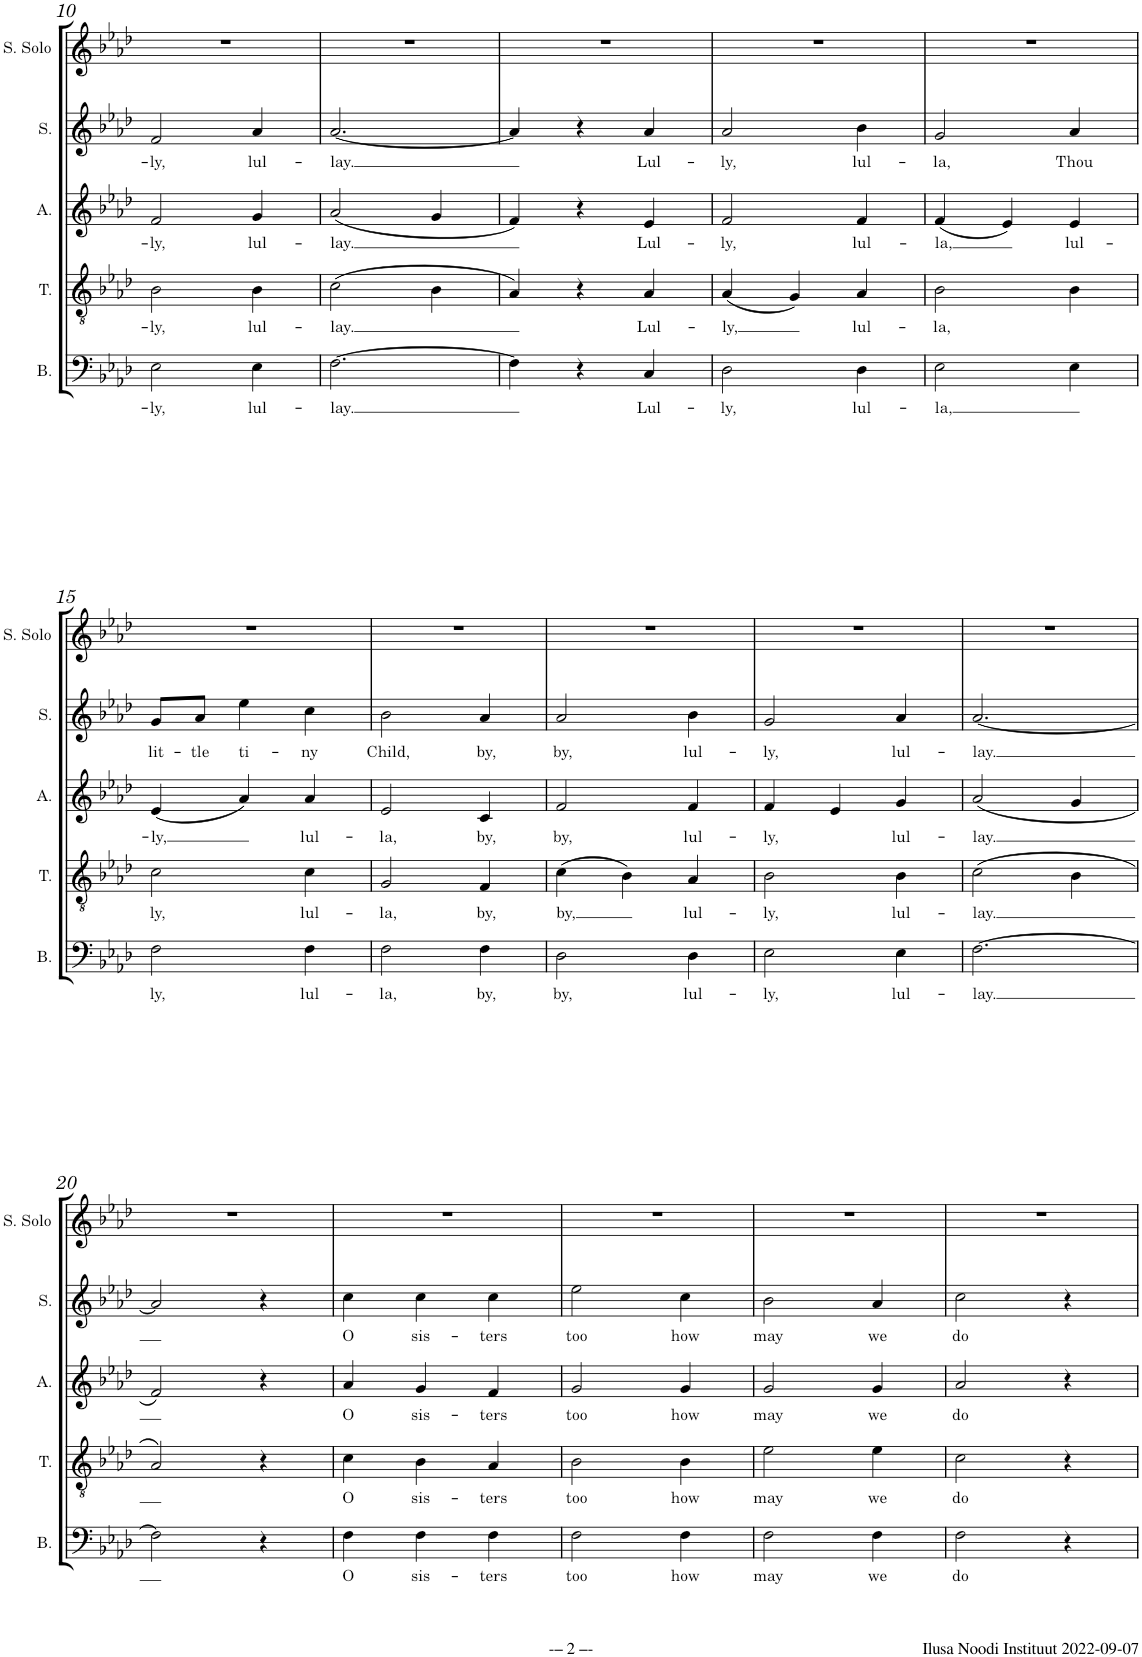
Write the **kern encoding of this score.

**kern	**text	**kern	**text	**kern	**text	**kern	**text
*part4	*part4	*part3	*part3	*part2	*part2	*part1	*part1
*staff4	*staff4	*staff3	*staff3	*staff2	*staff2	*staff1	*staff1
*I"Bass	*	*I"Tenor	*	*I"Alto	*	*I"Soprano	*
*I'B.	*	*I'T.	*	*I'A.	*	*I'S.	*
!!LO:PB:g=z
*clefF4	*	*clefGv2	*	*clefG2	*	*clefG2	*
*	*	*	*	*Trd1c2	*	*	*
*k[b-e-a-d-]	*	*k[b-e-a-d-]	*	*k[b-e-a-d-]	*	*k[b-e-a-d-]	*
*A-:	*	*A-:	*	*A-:	*	*A-:	*
*M3/4	*	*M3/4	*	*M3/4	*	*M3/4	*
=10	=10	=10	=10	=10	=10	=10	=10
!	!LO:LY:b	!	!LO:LY:b	!	!LO:LY:b	!	!LO:LY:b
2E-\	-ly,	2B-\	-ly,	2f/	-ly,	2f/	-ly,
!	!LO:LY:b	!	!LO:LY:b	!	!LO:LY:b	!	!LO:LY:b
4E-\	lul-	4B-\	lul-	4g/	lul-	4a-/	lul-
=11	=11	=11	=11	=11	=11	=11	=11
!	!LO:LY:b	!	!LO:LY:b	!	!LO:LY:b	!	!LO:LY:b
[2.F\	-lay.	(2c\	-lay.	(2a-/	-lay.	[2.a-/	-lay.
.	.	4B-\	.	4g/	.	.	.
=12	=12	=12	=12	=12	=12	=12	=12
4F\]	.	4A-/)	.	4f/)	.	4a-/]	.
4r	.	4r	.	4r	.	4r	.
!	!LO:LY:b	!	!LO:LY:b	!	!LO:LY:b	!	!LO:LY:b
4C/	Lul-	4A-/	Lul-	4e-/	Lul-	4a-/	Lul-
=13	=13	=13	=13	=13	=13	=13	=13
!	!LO:LY:b	!	!LO:LY:b	!	!LO:LY:b	!	!LO:LY:b
2D-\	-ly,	(4A-/	-ly,	2f/	-ly,	2a-/	-ly,
.	.	4G/)	.	.	.	.	.
!	!LO:LY:b	!	!LO:LY:b	!	!LO:LY:b	!	!LO:LY:b
4D-\	lul-	4A-/	lul-	4f/	lul-	4b-\	lul-
=14	=14	=14	=14	=14	=14	=14	=14
!	!LO:LY:b	!	!LO:LY:b	!	!LO:LY:b	!	!LO:LY:b
2E-\	-la,	2B-\	-la,	(4f/	-la,	2g/	-la,
.	.	.	.	4e-/)	.	.	.
!	!	!	!	!	!LO:LY:b	!	!LO:LY:b
4E-\	.	4B-\	.	4e-/	lul-	4a-/	Thou
!!LO:LB:g=z
=15	=15	=15	=15	=15	=15	=15	=15
!	!LO:LY:b	!	!LO:LY:b	!	!LO:LY:b	!	!LO:LY:b
2F\	-ly,	2c\	-ly,	(4e-/	-ly,	8g/L	lit-
!	!	!	!	!	!	!	!LO:LY:b
.	.	.	.	.	.	8a-/J	-tle
!	!	!	!	!	!	!	!LO:LY:b
.	.	.	.	4a-/)	.	4ee-\	ti-
!	!LO:LY:b	!	!LO:LY:b	!	!LO:LY:b	!	!LO:LY:b
4F\	lul-	4c\	lul-	4a-/	lul-	4cc\	-ny
=16	=16	=16	=16	=16	=16	=16	=16
!	!LO:LY:b	!	!LO:LY:b	!	!LO:LY:b	!	!LO:LY:b
2F\	-la,	2G/	-la,	2e-/	-la,	2b-\	Child,
!	!LO:LY:b	!	!LO:LY:b	!	!LO:LY:b	!	!LO:LY:b
4F\	by,	4F/	by,	4c/	by,	4a-/	by,
=17	=17	=17	=17	=17	=17	=17	=17
!	!LO:LY:b	!	!LO:LY:b	!	!LO:LY:b	!	!LO:LY:b
2D-\	by,	(4c\	by,	2f/	by,	2a-/	by,
.	.	4B-\)	.	.	.	.	.
!	!LO:LY:b	!	!LO:LY:b	!	!LO:LY:b	!	!LO:LY:b
4D-\	lul-	4A-/	lul-	4f/	lul-	4b-\	lul-
=18	=18	=18	=18	=18	=18	=18	=18
!	!LO:LY:b	!	!LO:LY:b	!	!LO:LY:b	!	!LO:LY:b
2E-\	-ly,	2B-\	-ly,	4f/	-ly,	2g/	-ly,
.	.	.	.	4e-/	.	.	.
!	!LO:LY:b	!	!LO:LY:b	!	!LO:LY:b	!	!LO:LY:b
4E-\	lul-	4B-\	lul-	4g/	lul-	4a-/	lul-
=19	=19	=19	=19	=19	=19	=19	=19
!	!LO:LY:b	!	!LO:LY:b	!	!LO:LY:b	!	!LO:LY:b
[2.F\	-lay.	(2c\	-lay.	(2a-/	-lay.	[2.a-/	-lay.
.	.	4B-\	.	4g/	.	.	.
!!LO:LB:g=z
=20	=20	=20	=20	=20	=20	=20	=20
2F\]	.	2A-/)	.	2f/)	.	2a-/]	.
4r	.	4r	.	4r	.	4r	.
=21	=21	=21	=21	=21	=21	=21	=21
!	!LO:LY:b	!	!LO:LY:b	!	!LO:LY:b	!	!LO:LY:b
4F\	O	4c\	O	4a-/	O	4cc\	O
!	!LO:LY:b	!	!LO:LY:b	!	!LO:LY:b	!	!LO:LY:b
4F\	sis-	4B-\	sis-	4g/	sis-	4cc\	sis-
!	!LO:LY:b	!	!LO:LY:b	!	!LO:LY:b	!	!LO:LY:b
4F\	-ters	4A-/	-ters	4f/	-ters	4cc\	-ters
=22	=22	=22	=22	=22	=22	=22	=22
!	!LO:LY:b	!	!LO:LY:b	!	!LO:LY:b	!	!LO:LY:b
2F\	too	2B-\	too	2g/	too	2ee-\	too
!	!LO:LY:b	!	!LO:LY:b	!	!LO:LY:b	!	!LO:LY:b
4F\	how	4B-\	how	4g/	how	4cc\	how
=23	=23	=23	=23	=23	=23	=23	=23
!	!LO:LY:b	!	!LO:LY:b	!	!LO:LY:b	!	!LO:LY:b
2F\	may	2e-\	may	2g/	may	2b-\	may
!	!LO:LY:b	!	!LO:LY:b	!	!LO:LY:b	!	!LO:LY:b
4F\	we	4e-\	we	4g/	we	4a-/	we
=24	=24	=24	=24	=24	=24	=24	=24
!	!LO:LY:b	!	!LO:LY:b	!	!LO:LY:b	!	!LO:LY:b
2F\	do	2c\	do	2a-/	do	2cc\	do
4r	.	4r	.	4r	.	4r	.
=	=	=	=	=	=	=	=
*-	*-	*-	*-	*-	*-	*-	*-
